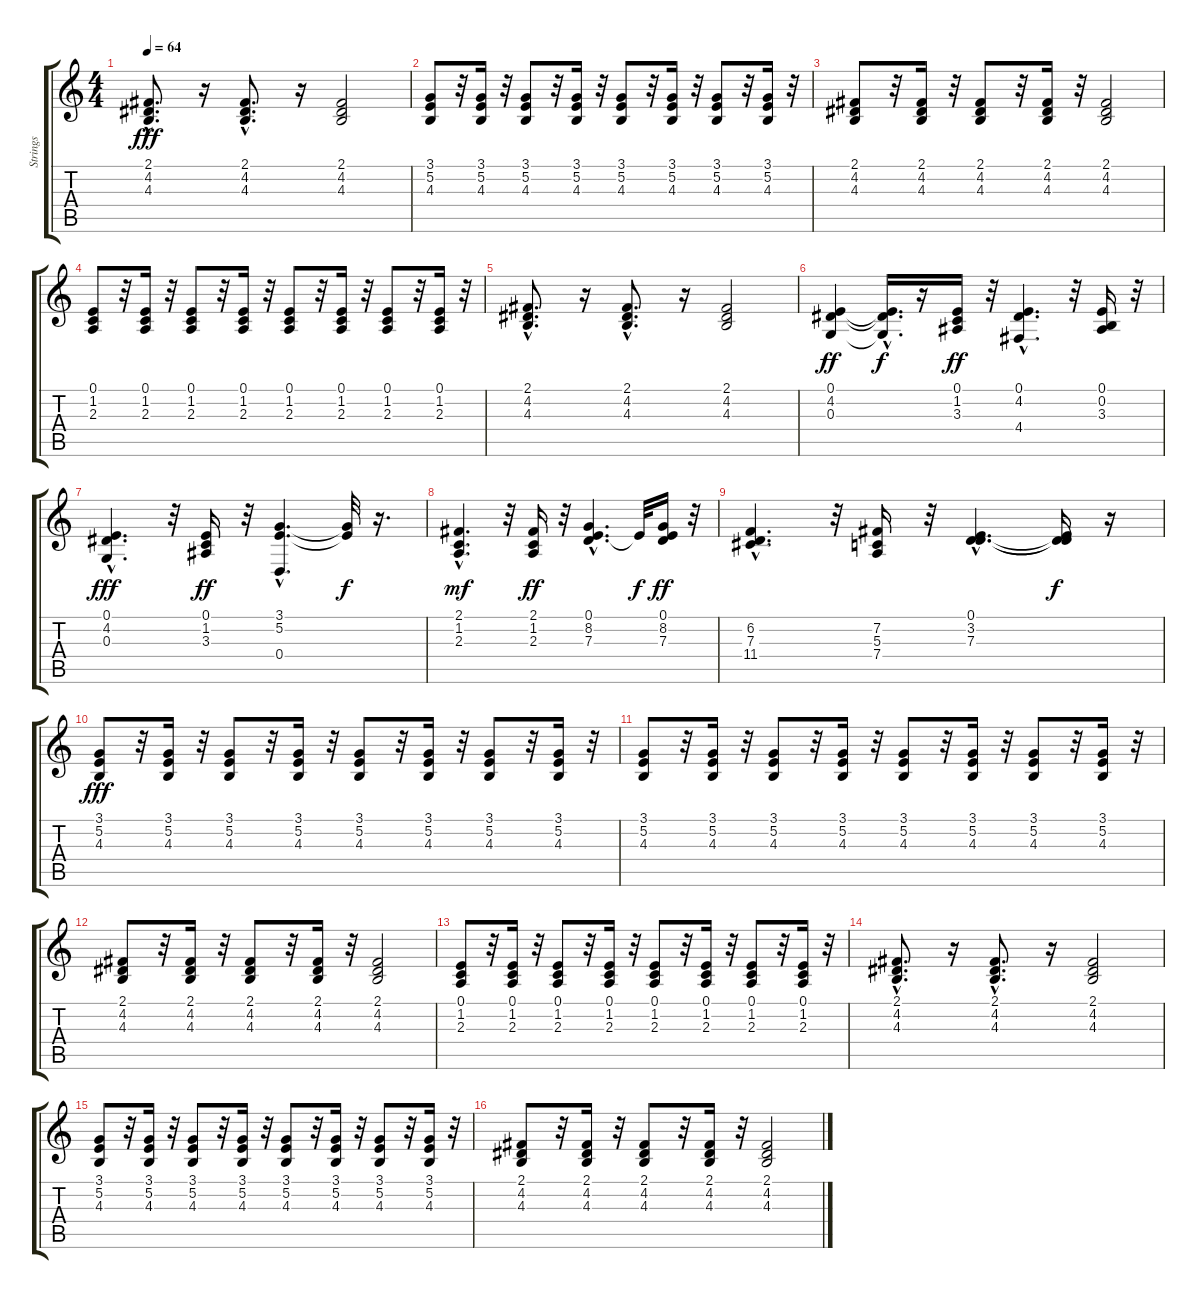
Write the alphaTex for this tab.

\track ("Strings" "Strings") {instrument stringensemble1}
\staff {score tabs}
\tuning (E4 B3 G3 D3 A2 E2) {hide}
\ts (4 4)
\tempo 64
\clef g2
\ks c
(2.1{hac} 4.2{hac} 4.3{hac}).8{d dy fff} r.16 (2.1{hac} 4.2{hac} 4.3{hac}).8{d} r.16 (2.1 4.2 4.3).2 |
(3.1 5.2 4.3).8 r.32 (3.1 5.2 4.3).16 r.32 (3.1 5.2 4.3).8 r.32 (3.1 5.2 4.3).16 r.32 (3.1 5.2 4.3).8 r.32 (3.1 5.2 4.3).16 r.32 (3.1 5.2 4.3).8 r.32 (3.1 5.2 4.3).16 r.32 |
(2.1 4.2 4.3).8 r.32 (2.1 4.2 4.3).16 r.32 (2.1 4.2 4.3).8 r.32 (2.1 4.2 4.3).16 r.32 (2.1 4.2 4.3).2 |
(0.1 1.2 2.3).8 r.32 (0.1 1.2 2.3).16 r.32 (0.1 1.2 2.3).8 r.32 (0.1 1.2 2.3).16 r.32 (0.1 1.2 2.3).8 r.32 (0.1 1.2 2.3).16 r.32 (0.1 1.2 2.3).8 r.32 (0.1 1.2 2.3).16 r.32 |
(2.1{hac} 4.2{hac} 4.3{hac}).8{d} r.16 (2.1{hac} 4.2{hac} 4.3{hac}).8{d} r.16 (2.1 4.2 4.3).2 |
(0.1 4.2 0.3).4{dy ff} (0.1{hac t} 4.2{hac t} 0.3{hac t}).16{d dy f} r.16 (0.1 1.2 3.3).16{dy ff} r.32 (0.1{hac} 4.2{hac} 4.4{hac}).4{d} r.32 (0.1 0.2 3.3).16 r.32 |
(0.1{hac} 4.2{hac} 0.3{hac}).4{d dy fff} r.32 (0.1 1.2 3.3).16{dy ff} r.32 (3.1{hac} 5.2{hac} 0.4{hac}).4{d} (3.1{t} 5.2{t}).32{dy f} r.16{d} |
(2.1{hac} 1.2{hac} 2.3{hac}).4{d dy mf} r.32 (2.1 1.2 2.3).16{dy ff} r.32 (0.1{hac} 8.2{hac} 7.3{hac}).4{d} 0.1{t}.32{dy f} (0.1 8.2 7.3).16{dy ff} r.32 |
(6.2{hac} 7.3{hac} 11.4{hac}).4{d} r.32 (7.2 5.3 7.4).16 r.32 (0.1{hac} 3.2{hac} 7.3{hac}).4{d} (0.1{t} 3.2{t} 7.3{t}).16{dy f} r.16 |
(3.1 5.2 4.3).8{dy fff} r.32 (3.1 5.2 4.3).16 r.32 (3.1 5.2 4.3).8 r.32 (3.1 5.2 4.3).16 r.32 (3.1 5.2 4.3).8 r.32 (3.1 5.2 4.3).16 r.32 (3.1 5.2 4.3).8 r.32 (3.1 5.2 4.3).16 r.32 |
(3.1 5.2 4.3).8 r.32 (3.1 5.2 4.3).16 r.32 (3.1 5.2 4.3).8 r.32 (3.1 5.2 4.3).16 r.32 (3.1 5.2 4.3).8 r.32 (3.1 5.2 4.3).16 r.32 (3.1 5.2 4.3).8 r.32 (3.1 5.2 4.3).16 r.32 |
(2.1 4.2 4.3).8 r.32 (2.1 4.2 4.3).16 r.32 (2.1 4.2 4.3).8 r.32 (2.1 4.2 4.3).16 r.32 (2.1 4.2 4.3).2 |
(0.1 1.2 2.3).8 r.32 (0.1 1.2 2.3).16 r.32 (0.1 1.2 2.3).8 r.32 (0.1 1.2 2.3).16 r.32 (0.1 1.2 2.3).8 r.32 (0.1 1.2 2.3).16 r.32 (0.1 1.2 2.3).8 r.32 (0.1 1.2 2.3).16 r.32 |
(2.1{hac} 4.2{hac} 4.3{hac}).8{d} r.16 (2.1{hac} 4.2{hac} 4.3{hac}).8{d} r.16 (2.1 4.2 4.3).2 |
(3.1 5.2 4.3).8 r.32 (3.1 5.2 4.3).16 r.32 (3.1 5.2 4.3).8 r.32 (3.1 5.2 4.3).16 r.32 (3.1 5.2 4.3).8 r.32 (3.1 5.2 4.3).16 r.32 (3.1 5.2 4.3).8 r.32 (3.1 5.2 4.3).16 r.32 |
(2.1 4.2 4.3).8 r.32 (2.1 4.2 4.3).16 r.32 (2.1 4.2 4.3).8 r.32 (2.1 4.2 4.3).16 r.32 (2.1 4.2 4.3).2
